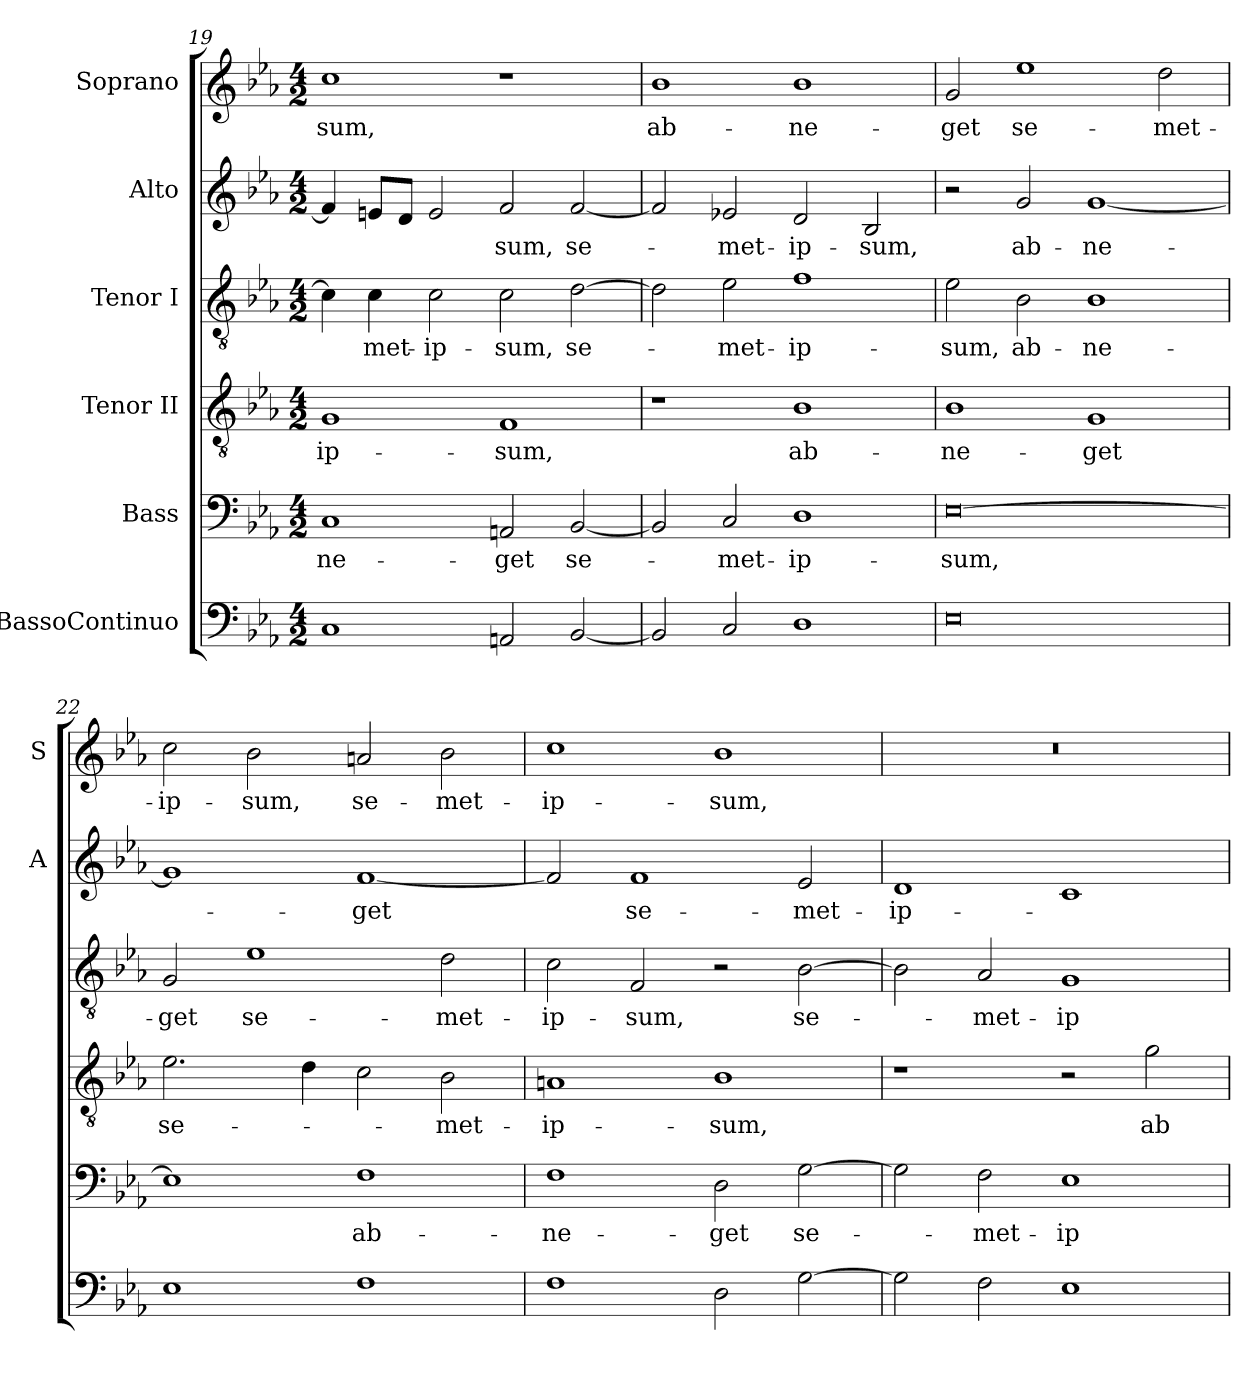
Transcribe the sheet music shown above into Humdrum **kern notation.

**kern	**kern	**text	**kern	**text	**kern	**text	**kern	**text	**kern	**text
*part6	*part5	*part5	*part4	*part4	*part3	*part3	*part2	*part2	*part1	*part1
*staff6	*staff5	*staff5	*staff4	*staff4	*staff3	*staff3	*staff2	*staff2	*staff1	*staff1
*I"BassoContinuo	*I"Bass	*	*I"Tenor II	*	*I"Tenor I	*	*I"Alto	*	*I"Soprano	*
*	*	*	*	*	*	*	*I'A	*	*I'S	*
*clefF4	*clefF4	*	*clefGv2	*	*clefGv2	*	*clefG2	*	*clefG2	*
*	*ITrd7c12	*	*ITrd7c12	*	*ITrd7c12	*	*ITrd7c12	*	*	*
*k[b-e-a-]	*k[b-e-a-]	*	*k[b-e-a-]	*	*k[b-e-a-]	*	*k[b-e-a-]	*	*k[b-e-a-]	*
*E-:	*E-:	*	*E-:	*	*E-:	*	*E-:	*	*E-:	*
*M4/2	*M4/2	*	*M4/2	*	*M4/2	*	*M4/2	*	*M4/2	*
=19	=19	=19	=19	=19	=19	=19	=19	=19	=19	=19
!	!	!LO:LY:b	!	!LO:LY:b	!	!	!	!	!	!LO:LY:b
1C	1CC	-ne-	1GG	-ip-	4C\]	.	4F/]	.	1cc	-sum,
!	!	!	!	!	!	!LO:LY:b	!	!	!	!
.	.	.	.	.	4C\	-met-	8En/L	.	.	.
.	.	.	.	.	.	.	8D/J	.	.	.
!	!	!	!	!	!	!LO:LY:b	!	!	!	!
.	.	.	.	.	2C\	-ip-	2E/	.	.	.
!	!	!LO:LY:b	!	!LO:LY:b	!	!LO:LY:b	!	!LO:LY:b	!	!
2AAn/	2AAAn/	-get	1FF	-sum,	2C\	-sum,	2F/	-sum,	1r	.
!	!	!LO:LY:b	!	!	!	!LO:LY:b	!	!LO:LY:b	!	!
[<2BB-/	[<2BBB-/	se-	.	.	[>2D\	se-	[<2F/	se-	.	.
!!LO:PB:g=z
=20	=20	=20	=20	=20	=20	=20	=20	=20	=20	=20
!	!	!	!	!	!	!	!	!	!	!LO:LY:b
2BB-/]	2BBB-/]	.	1r	.	2D\]	.	2F/]	.	1b-	ab-
!	!	!LO:LY:b	!	!	!	!LO:LY:b	!	!LO:LY:b	!	!
2C/	2CC/	-met-	.	.	2E-\	-met-	2E-X/	-met-	.	.
!	!	!LO:LY:b	!	!LO:LY:b	!	!LO:LY:b	!	!LO:LY:b	!	!LO:LY:b
1D	1DD	-ip-	1BB-	ab-	1F	-ip-	2D/	-ip-	1b-	-ne-
!	!	!	!	!	!	!	!	!LO:LY:b	!	!
.	.	.	.	.	.	.	2BB-/	-sum,	.	.
=21	=21	=21	=21	=21	=21	=21	=21	=21	=21	=21
!	!	!LO:LY:b	!	!LO:LY:b	!	!LO:LY:b	!	!	!	!LO:LY:b
0E-	[>0EE-	-sum,	1BB-	-ne-	2E-\	-sum,	2r	.	2g/	-get
!	!	!	!	!	!	!LO:LY:b	!	!LO:LY:b	!	!LO:LY:b
.	.	.	.	.	2BB-\	ab-	2G/	ab-	1ee-	se-
!	!	!	!	!LO:LY:b	!	!LO:LY:b	!	!LO:LY:b	!	!
.	.	.	1GG	-get	1BB-	-ne-	[<1G	-ne-	.	.
!	!	!	!	!	!	!	!	!	!	!LO:LY:b
.	.	.	.	.	.	.	.	.	2dd\	-met-
=22	=22	=22	=22	=22	=22	=22	=22	=22	=22	=22
!	!	!	!	!LO:LY:b	!	!LO:LY:b	!	!	!	!LO:LY:b
1E-	1EE-]	.	2.E-\	se-	2GG/	-get	1G]	.	2cc\	-ip-
!	!	!	!	!	!	!LO:LY:b	!	!	!	!LO:LY:b
.	.	.	.	.	1E-	se-	.	.	2b-\	-sum,
.	.	.	4D\	.	.	.	.	.	.	.
!	!	!LO:LY:b	!	!	!	!	!	!LO:LY:b	!	!LO:LY:b
1F	1FF	ab-	2C\	.	.	.	[<1F	-get	2an/	se-
!	!	!	!	!LO:LY:b	!	!LO:LY:b	!	!	!	!LO:LY:b
.	.	.	2BB-\	-met-	2D\	-met-	.	.	2b-\	-met-
=23	=23	=23	=23	=23	=23	=23	=23	=23	=23	=23
!	!	!LO:LY:b	!	!LO:LY:b	!	!LO:LY:b	!	!	!	!LO:LY:b
1F	1FF	-ne-	1AAn	-ip-	2C\	-ip-	2F/]	.	1cc	-ip-
!	!	!	!	!	!	!LO:LY:b	!	!LO:LY:b	!	!
.	.	.	.	.	2FF/	-sum,	1F	se-	.	.
!	!	!LO:LY:b	!	!LO:LY:b	!	!	!	!	!	!LO:LY:b
2D\	2DD\	-get	1BB-	-sum,	2r	.	.	.	1b-	-sum,
!	!	!LO:LY:b	!	!	!	!LO:LY:b	!	!LO:LY:b	!	!
[>2G\	[>2GG\	se-	.	.	[>2BB-\	se-	2E-/	-met-	.	.
!!LO:LB:g=z
=24	=24	=24	=24	=24	=24	=24	=24	=24	=24	=24
!	!	!	!	!	!	!	!	!LO:LY:b	!LO:N:vis=1	!
2G\]	2GG\]	.	1r	.	2BB-\]	.	1D	-ip-	0r	.
!	!	!LO:LY:b	!	!	!	!LO:LY:b	!	!	!	!
2F\	2FF\	-met-	.	.	2AA-/	-met-	.	.	.	.
!	!	!LO:LY:b	!	!	!	!LO:LY:b	!	!	!	!
1E-	1EE-	-ip-	2r	.	1GG	-ip-	1C	.	.	.
!	!	!	!	!LO:LY:b	!	!	!	!	!	!
.	.	.	2G\	ab-	.	.	.	.	.	.
=	=	=	=	=	=	=	=	=	=	=
*-	*-	*-	*-	*-	*-	*-	*-	*-	*-	*-
